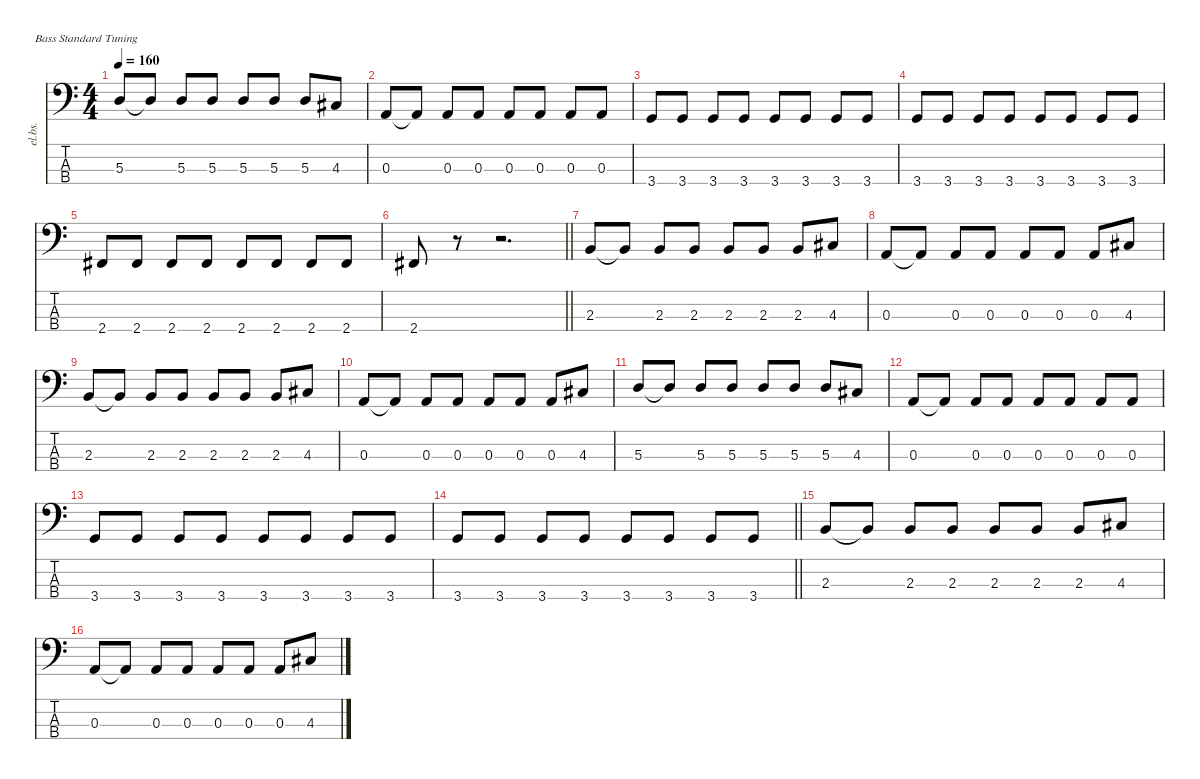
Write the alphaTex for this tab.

\defaultSystemsLayout 4
\hideDynamics
\bracketExtendMode nobrackets
\track ("Electric Bass" "el.bs.") {instrument electricbassfinger}
\staff {score tabs}
\tuning (G2 D2 A1 E1)
\ts (4 4)
\tempo 160
\clef f4
\ks c
5.3.8{dy mf beam Up} 5.3{t}.8{beam Up} 5.3.8{beam Up} 5.3.8{beam Up} 5.3.8{beam Up} 5.3.8{beam Up} 5.3.8{beam Up} 4.3{acc #}.8{beam Up} |
0.3.8{beam Up} 0.3{t}.8{beam Up} 0.3.8{beam Up} 0.3.8{beam Up} 0.3.8{beam Up} 0.3.8{beam Up} 0.3.8{beam Up} 0.3.8{beam Up} |
3.4.8{beam Up} 3.4.8{beam Up} 3.4.8{beam Up} 3.4.8{beam Up} 3.4.8{beam Up} 3.4.8{beam Up} 3.4.8{beam Up} 3.4.8{beam Up} |
3.4.8{beam Up} 3.4.8{beam Up} 3.4.8{beam Up} 3.4.8{beam Up} 3.4.8{beam Up} 3.4.8{beam Up} 3.4.8{beam Up} 3.4.8{beam Up} |
2.4{acc #}.8{beam Up} 2.4{acc #}.8{beam Up} 2.4{acc #}.8{beam Up} 2.4{acc #}.8{beam Up} 2.4{acc #}.8{beam Up} 2.4{acc #}.8{beam Up} 2.4{acc #}.8{beam Up} 2.4{acc #}.8{beam Up} |
\barLineRight lightlight
2.4{acc #}.8{beam Up} r.8{beam Down} r.2{d beam Down} |
2.3.8{beam Up} 2.3{t}.8{beam Up} 2.3.8{beam Up} 2.3.8{beam Up} 2.3.8{beam Up} 2.3.8{beam Up} 2.3.8{beam Up} 4.3{acc #}.8{beam Up} |
0.3.8{beam Up} 0.3{t}.8{beam Up} 0.3.8{beam Up} 0.3.8{beam Up} 0.3.8{beam Up} 0.3.8{beam Up} 0.3.8{beam Up} 4.3{acc #}.8{beam Up} |
2.3.8{beam Up} 2.3{t}.8{beam Up} 2.3.8{beam Up} 2.3.8{beam Up} 2.3.8{beam Up} 2.3.8{beam Up} 2.3.8{beam Up} 4.3{acc #}.8{beam Up} |
0.3.8{beam Up} 0.3{t}.8{beam Up} 0.3.8{beam Up} 0.3.8{beam Up} 0.3.8{beam Up} 0.3.8{beam Up} 0.3.8{beam Up} 4.3{acc #}.8{beam Up} |
5.3.8{beam Up} 5.3{t}.8{beam Up} 5.3.8{beam Up} 5.3.8{beam Up} 5.3.8{beam Up} 5.3.8{beam Up} 5.3.8{beam Up} 4.3{acc #}.8{beam Up} |
0.3.8{beam Up} 0.3{t}.8{beam Up} 0.3.8{beam Up} 0.3.8{beam Up} 0.3.8{beam Up} 0.3.8{beam Up} 0.3.8{beam Up} 0.3.8{beam Up} |
3.4.8{beam Up} 3.4.8{beam Up} 3.4.8{beam Up} 3.4.8{beam Up} 3.4.8{beam Up} 3.4.8{beam Up} 3.4.8{beam Up} 3.4.8{beam Up} |
\barLineRight lightlight
3.4.8{beam Up} 3.4.8{beam Up} 3.4.8{beam Up} 3.4.8{beam Up} 3.4.8{beam Up} 3.4.8{beam Up} 3.4.8{beam Up} 3.4.8{beam Up} |
2.3.8{beam Up} 2.3{t}.8{beam Up} 2.3.8{beam Up} 2.3.8{beam Up} 2.3.8{beam Up} 2.3.8{beam Up} 2.3.8{beam Up} 4.3{acc #}.8{beam Up} |
0.3.8{beam Up} 0.3{t}.8{beam Up} 0.3.8{beam Up} 0.3.8{beam Up} 0.3.8{beam Up} 0.3.8{beam Up} 0.3.8{beam Up} 4.3{acc #}.8{beam Up}
